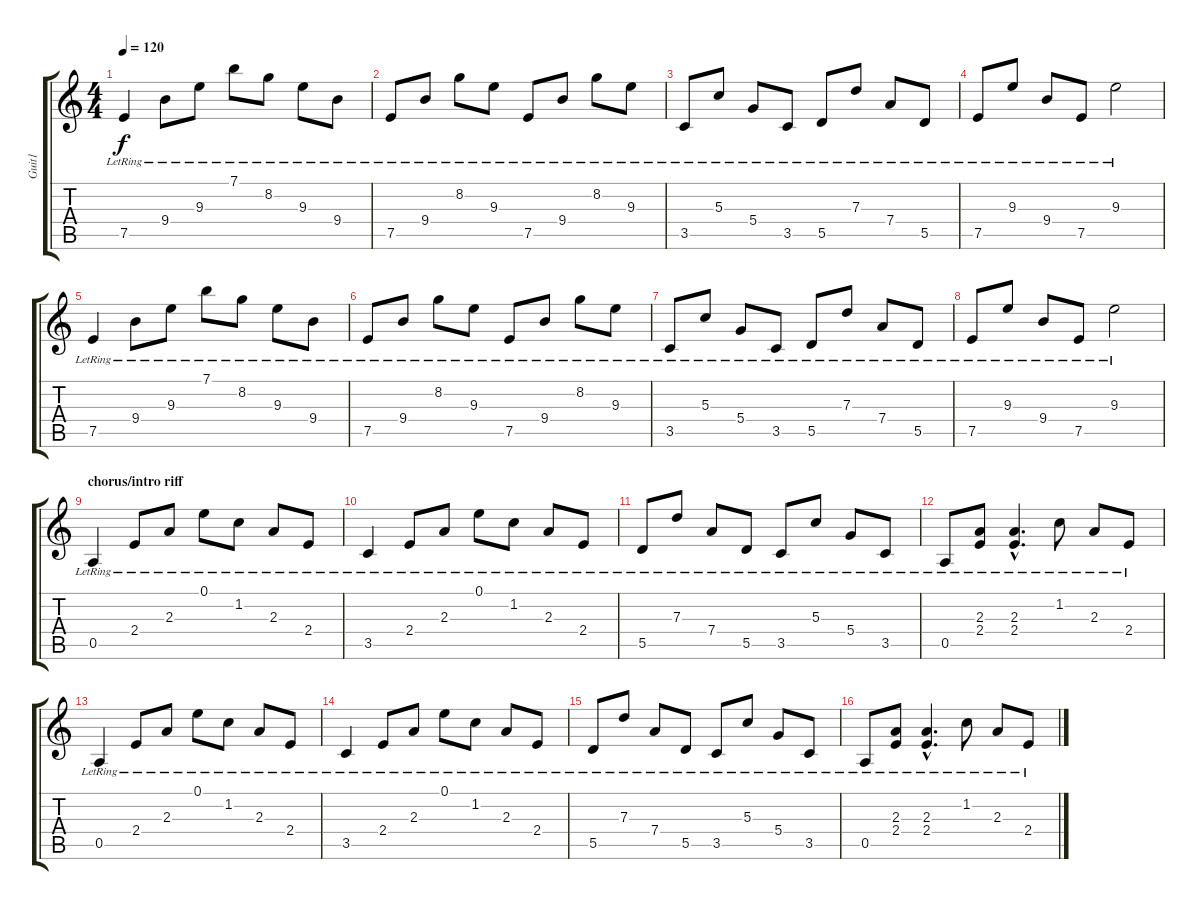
\track ("Guit1" "Guit1") {instrument acousticguitarsteel}
\staff {score tabs}
\tuning (E4 B3 G3 D3 A2 E2) {hide}
\ts (4 4)
\tempo 120
\clef g2
\ks c
7.5{lr}.4{dy f} 9.4{lr}.8 9.3{lr}.8 7.1{lr}.8 8.2{lr}.8 9.3{lr}.8 9.4{lr}.8 |
7.5{lr}.8 9.4{lr}.8 8.2{lr}.8 9.3{lr}.8 7.5{lr}.8 9.4{lr}.8 8.2{lr}.8 9.3{lr}.8 |
3.5{lr}.8 5.3{lr}.8 5.4{lr}.8 3.5{lr}.8 5.5{lr}.8 7.3{lr}.8 7.4{lr}.8 5.5{lr}.8 |
7.5{lr}.8 9.3{lr}.8 9.4{lr}.8 7.5{lr}.8 9.3{lr}.2 |
7.5{lr}.4 9.4{lr}.8 9.3{lr}.8 7.1{lr}.8 8.2{lr}.8 9.3{lr}.8 9.4{lr}.8 |
7.5{lr}.8 9.4{lr}.8 8.2{lr}.8 9.3{lr}.8 7.5{lr}.8 9.4{lr}.8 8.2{lr}.8 9.3{lr}.8 |
3.5{lr}.8 5.3{lr}.8 5.4{lr}.8 3.5{lr}.8 5.5{lr}.8 7.3{lr}.8 7.4{lr}.8 5.5{lr}.8 |
7.5{lr}.8 9.3{lr}.8 9.4{lr}.8 7.5{lr}.8 9.3{lr}.2 |
\section ("" "chorus/intro riff")
0.5{lr}.4 2.4{lr}.8 2.3{lr}.8 0.1{lr}.8 1.2{lr}.8 2.3{lr}.8 2.4{lr}.8 |
3.5{lr}.4 2.4{lr}.8 2.3{lr}.8 0.1{lr}.8 1.2{lr}.8 2.3{lr}.8 2.4{lr}.8 |
5.5{lr}.8 7.3{lr}.8 7.4{lr}.8 5.5{lr}.8 3.5{lr}.8 5.3{lr}.8 5.4{lr}.8 3.5{lr}.8 |
0.5{lr}.8 (2.3{lr} 2.4{lr}).8 (2.3{hac lr} 2.4{hac lr}).4{d} 1.2{lr}.8 2.3{lr}.8 2.4{lr}.8 |
0.5{lr}.4 2.4{lr}.8 2.3{lr}.8 0.1{lr}.8 1.2{lr}.8 2.3{lr}.8 2.4{lr}.8 |
3.5{lr}.4 2.4{lr}.8 2.3{lr}.8 0.1{lr}.8 1.2{lr}.8 2.3{lr}.8 2.4{lr}.8 |
5.5{lr}.8 7.3{lr}.8 7.4{lr}.8 5.5{lr}.8 3.5{lr}.8 5.3{lr}.8 5.4{lr}.8 3.5{lr}.8 |
0.5{lr}.8 (2.3{lr} 2.4{lr}).8 (2.3{hac lr} 2.4{hac lr}).4{d} 1.2{lr}.8 2.3{lr}.8 2.4{lr}.8
